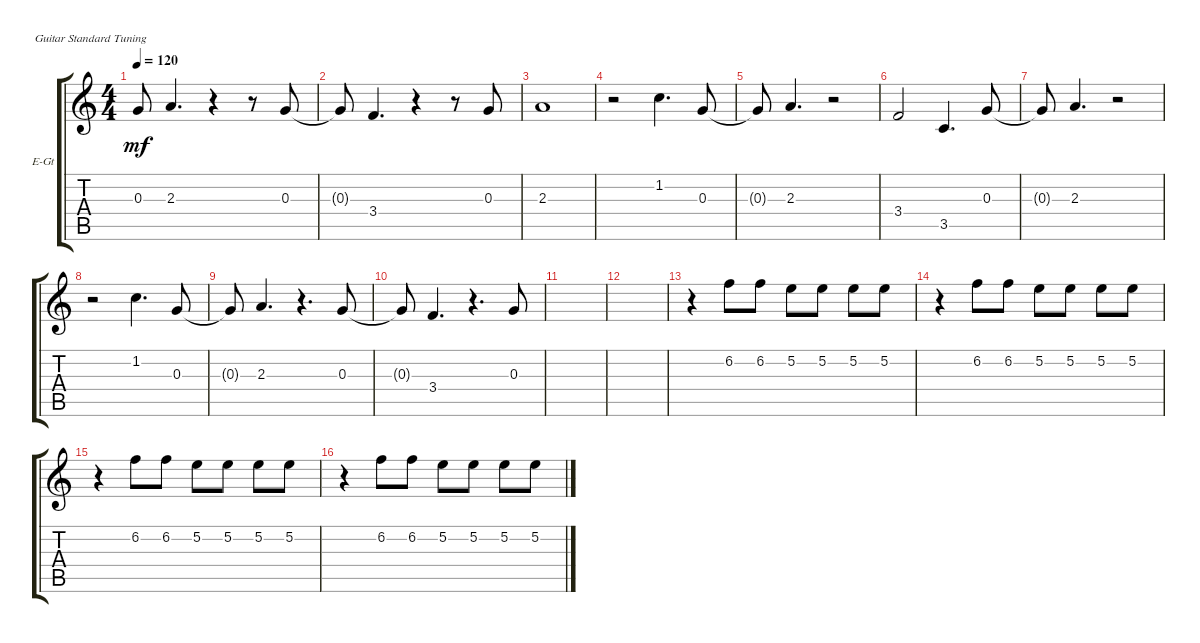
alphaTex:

\defaultSystemsLayout 4
\bracketExtendMode groupsimilarinstruments
\firstSystemTrackNameOrientation horizontal
\otherSystemsTrackNameOrientation horizontal
\track ("Зелёный 2" "E-Gt") {instrument electricguitarclean}
\staff {score tabs}
\tuning (E4 B3 G3 D3 A2 E2)
\ts (4 4)
\tempo 120
\clef g2
\ks c
0.3{t}.8{dy mf} 2.3.4{d} r.4 r.8 0.3.8 |
0.3{t}.8 3.4.4{d} r.4 r.8 0.3.8 |
2.3.1 |
r.2 1.2.4{d} 0.3.8 |
0.3{t}.8 2.3.4{d} r.2 |
3.4.2 3.5.4{d} 0.3.8 |
0.3{t}.8 2.3.4{d} r.2 |
r.2 1.2.4{d} 0.3.8 |
0.3{t}.8 2.3.4{d} r.4{d} 0.3.8 |
0.3{t}.8 3.4.4{d} r.4{d} 0.3.8 |
|
|
r.4 6.2.8 6.2.8 5.2.8 5.2.8 5.2.8 5.2.8 |
r.4 6.2.8 6.2.8 5.2.8 5.2.8 5.2.8 5.2.8 |
r.4 6.2.8 6.2.8 5.2.8 5.2.8 5.2.8 5.2.8 |
r.4 6.2.8 6.2.8 5.2.8 5.2.8 5.2.8 5.2.8
